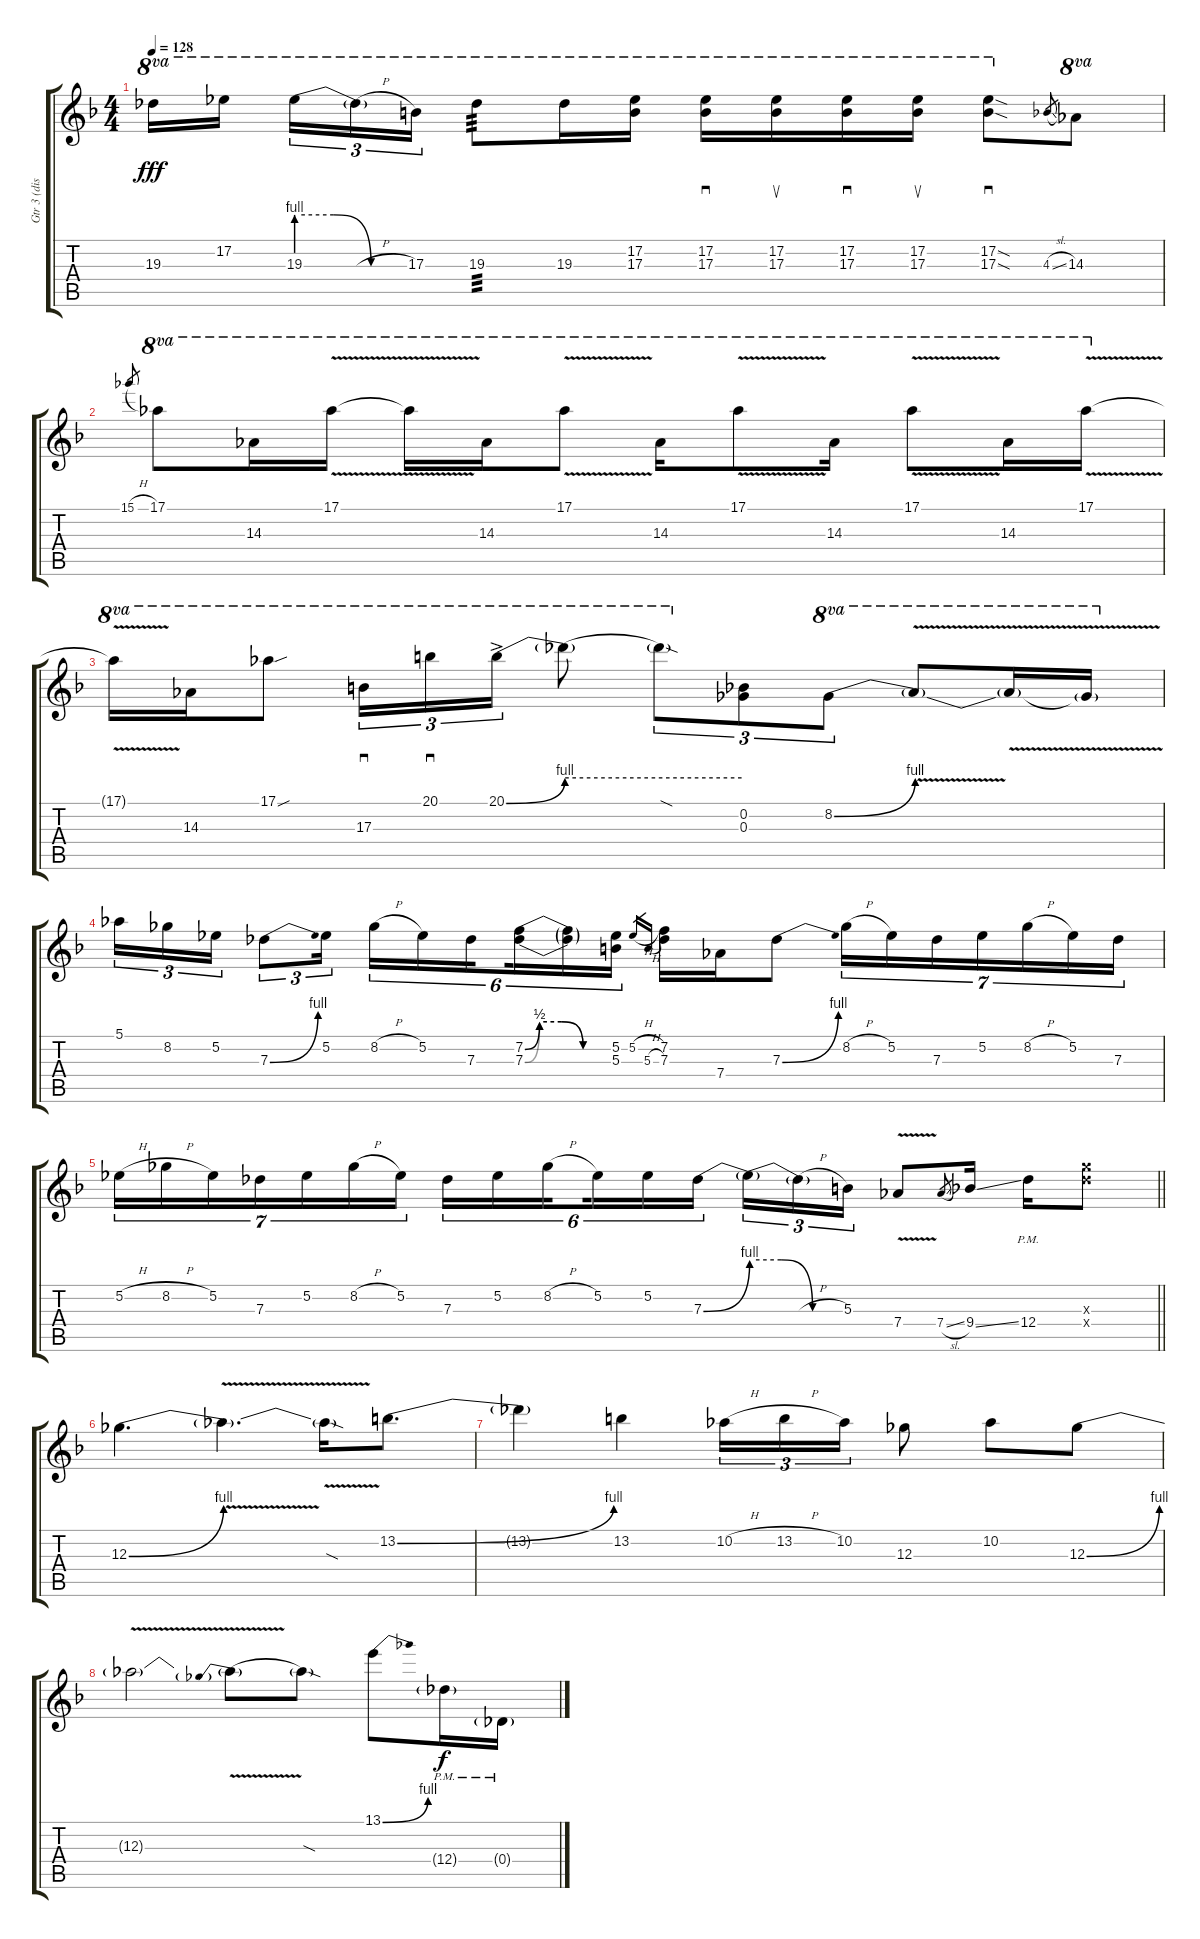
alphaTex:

\track ("Gtr 3 (dist.)" "Gtr 3 (dis") {instrument overdrivenguitar}
\staff {score tabs}
\tuning (Eb4 Bb3 Gb3 Db3 Ab2 Eb2) {hide}
\ts (4 4)
\tempo 128
\clef g2
\ks f
19.3.16{ot 8va dy fff} 17.2.16{ot 8va beam splitsecondary} 19.3{be (custom 0 4 20 4 40 0 60 0)}.16{tu (3 2) ot 8va} 19.3{h t}.16{tu (3 2) ot 8va} 17.3.16{tu (3 2) ot 8va} 19.3.8{ot 8va tp 3} 19.3.16{ot 8va} (17.2 17.3).16{ot 8va} (17.2 17.3).16{sd ot 8va} (17.2 17.3).16{su ot 8va} (17.2 17.3).16{sd ot 8va} (17.2 17.3).16{su ot 8va} (17.2{sod} 17.3{sod}).8{sd ot 8va} 4.3{sl}.8{gr} 14.3.8{ot 8va} |
15.1{h}.8{gr} 17.1.8{ot 8va} 14.3.16{ot 8va} 17.1{v}.16{ot 8va} 17.1{v t}.16{ot 8va} 14.3.16{ot 8va} 17.1{v}.8{ot 8va} 14.3.16{ot 8va} 17.1{v}.8{ot 8va} 14.3.16{ot 8va} 17.1{v}.8{ot 8va} 14.3.16{ot 8va} 17.1{v}.16{ot 8va} |
17.1{v t}.16{ot 8va} 14.3.16{ot 8va} 17.1{sou}.8{ot 8va} 17.3.16{sd tu (3 2) ot 8va} 20.1.16{sd tu (3 2) ot 8va} 20.1{be (bend 0 0 60 4) ac}.16{tu (3 2) ot 8va} 20.1{be (hold 0 4 60 4) t}.8{ot 8va} 20.1{sod t}.8{tu (3 2) ot 8va} (0.2 0.3).8{tu (3 2)} 8.2{be (bend 0 0 60 4)}.8{tu (3 2) ot 8va} 8.2{v t}.8{ot 8va} 8.2{v t}.16{ot 8va} 8.2{t}.16{ot 8va} |
5.1.16{tu (3 2)} 8.2.16{tu (3 2)} 5.2.16{tu (3 2)} 7.3{be (bend 0 0 60 4)}.8{tu (3 2)} 5.2.16{tu (3 2)} 8.2{h}.16{tu (6 4)} 5.2.16{tu (6 4)} 7.3.16{tu (6 4) beam splitsecondary} (7.2{be (custom 0 0 10 2 25 2 40 0 60 0)} 7.3{be (custom 0 0 10 2 25 2 40 0 60 0)}).16{tu (6 4)} (7.2{t} 7.3{t}).16{tu (6 4)} (5.2 5.3).16{tu (6 4)} 5.2{h}.16{gr} 5.3{h}.16{gr} (7.2 7.3).16 7.4.16 7.3{be (bend 0 0 60 4)}.8 8.2{h}.16{tu (7 4)} 5.2.16{tu (7 4)} 7.3.16{tu (7 4)} 5.2.16{tu (7 4)} 8.2{h}.16{tu (7 4)} 5.2.16{tu (7 4)} 7.3.16{tu (7 4)} |
\barLineRight lightlight
5.2{h}.16{tu (7 4)} 8.2{h}.16{tu (7 4)} 5.2.16{tu (7 4)} 7.3.16{tu (7 4)} 5.2.16{tu (7 4)} 8.2{h}.16{tu (7 4)} 5.2.16{tu (7 4)} 7.3.16{tu (6 4)} 5.2.16{tu (6 4)} 8.2{h}.16{tu (6 4) beam splitsecondary} 5.2.16{tu (6 4)} 5.2.16{tu (6 4)} 7.3{be (bend 0 0 60 4)}.16{tu (6 4)} 7.3{be (custom 0 4 20 4 40 0 60 0) t}.16{tu (3 2)} 7.3{h t}.16{tu (3 2)} 5.3.16{tu (3 2)} 7.4{v}.8 7.4{sl}.8{gr} 9.4{ss}.16 12.4{pm}.16 (12.3{x} 12.4{x}).8 |
12.3{be (bend 0 0 60 4)}.4{d} 12.3{v t}.4{d} 12.3{sod t}.16 13.2{be (bend 0 0 60 4)}.8{d} |
13.2{t}.4 13.2.4 10.2{h}.16{tu (3 2)} 13.2{h}.16{tu (3 2)} 10.2.16{tu (3 2)} 12.3.8 10.2.8 12.3{be (bend 0 0 60 4)}.8 |
12.3{v t}.2 12.3{be (prebend 0 4 60 4) t}.8 12.3{sod t}.8 13.1{be (bend 0 0 60 4)}.8 12.4{g pm}.16{dy f} 0.4{g pm}.16
